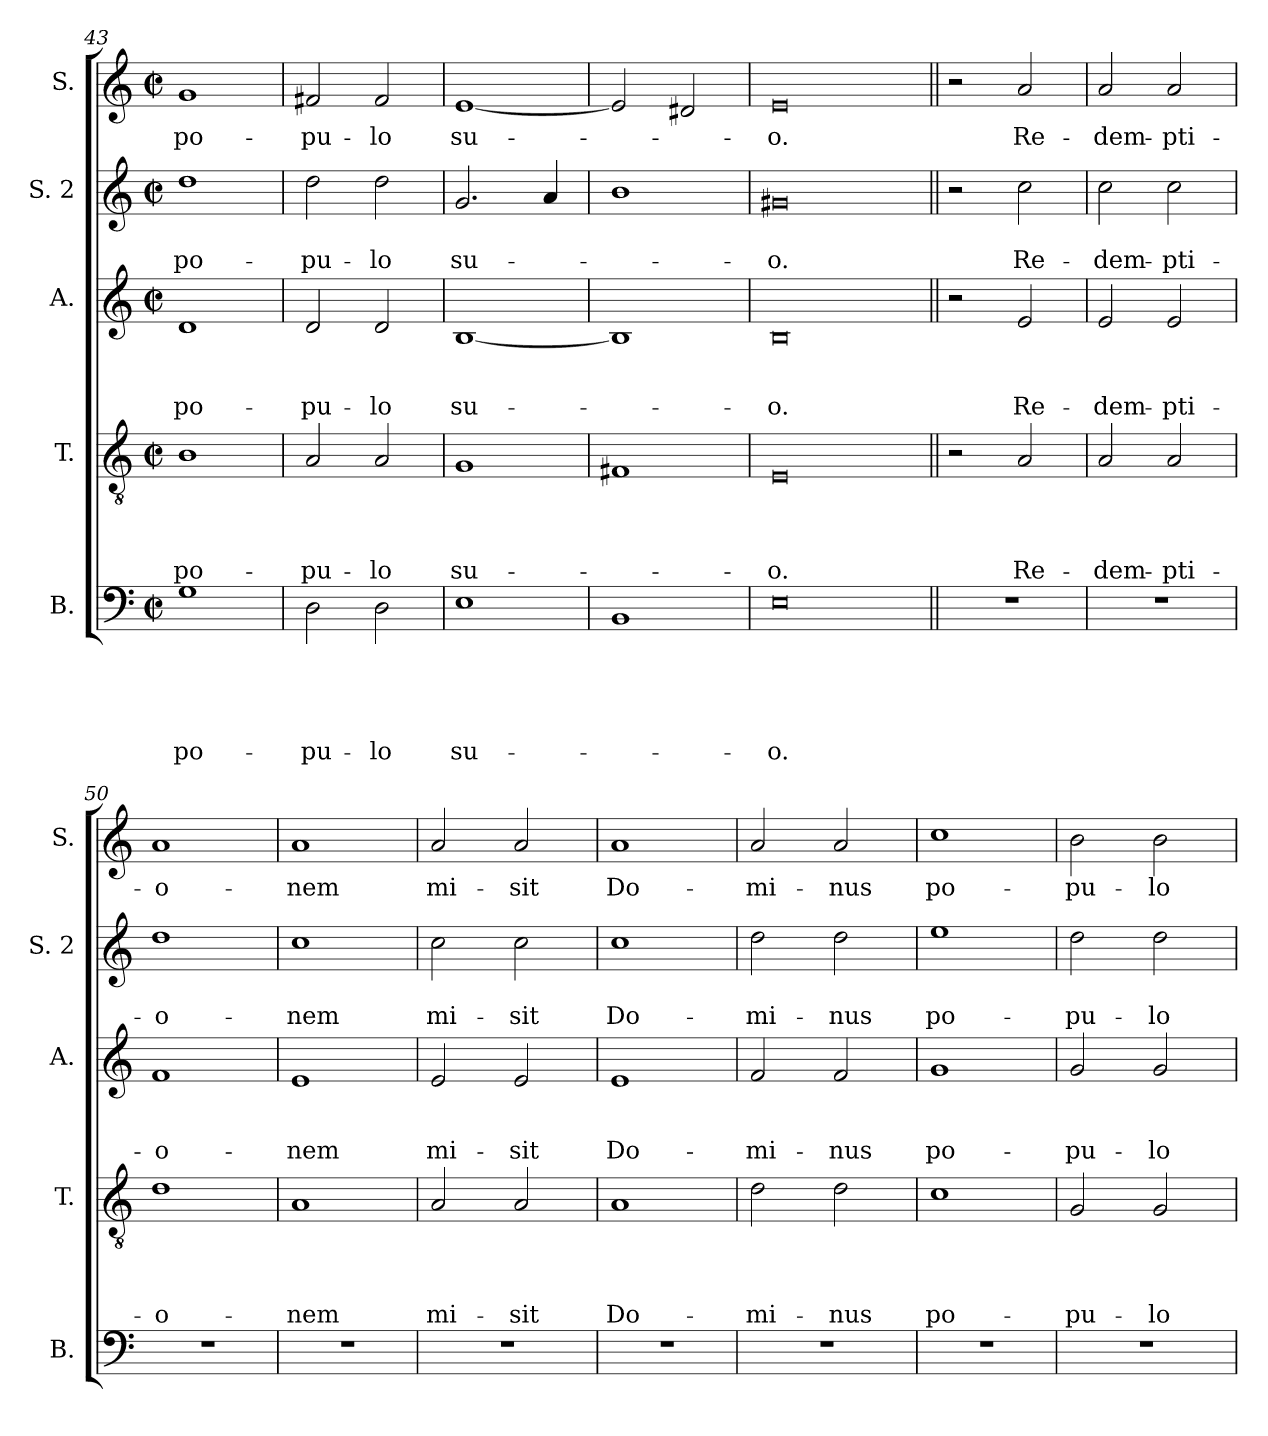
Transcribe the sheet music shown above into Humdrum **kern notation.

**kern	**text	**text	**text	**text	**text	**kern	**text	**text	**text	**text	**kern	**text	**text	**text	**kern	**text	**text	**kern	**text
*part5	*part5	*part5	*part5	*part5	*part5	*part4	*part4	*part4	*part4	*part4	*part3	*part3	*part3	*part3	*part2	*part2	*part2	*part1	*part1
*staff5	*staff5	*staff5	*staff5	*staff5	*staff5	*staff4	*staff4	*staff4	*staff4	*staff4	*staff3	*staff3	*staff3	*staff3	*staff2	*staff2	*staff2	*staff1	*staff1
*I"B.	*	*	*	*	*	*I"T.	*	*	*	*	*I"A.	*	*	*	*I"S. 2	*	*	*I"S.	*
*I'B.	*	*	*	*	*	*I'T.	*	*	*	*	*I'A.	*	*	*	*I'S. 2	*	*	*I'S.	*
*clefF4	*	*	*	*	*	*clefGv2	*	*	*	*	*clefG2	*	*	*	*clefG2	*	*	*clefG2	*
*k[]	*	*	*	*	*	*k[]	*	*	*	*	*k[]	*	*	*	*k[]	*	*	*k[]	*
*C:	*	*	*	*	*	*C:	*	*	*	*	*C:	*	*	*	*C:	*	*	*C:	*
*M2/2	*	*	*	*	*	*M2/2	*	*	*	*	*M2/2	*	*	*	*M2/2	*	*	*M2/2	*
*met(c|)	*	*	*	*	*	*met(c|)	*	*	*	*	*met(c|)	*	*	*	*met(c|)	*	*	*met(c|)	*
=43	=43	=43	=43	=43	=43	=43	=43	=43	=43	=43	=43	=43	=43	=43	=43	=43	=43	=43	=43
!	!	!	!	!	!LO:LY:b	!	!	!	!	!LO:LY:b	!	!	!	!LO:LY:b	!	!	!LO:LY:b	!	!LO:LY:b
1G	.	.	.	.	po-	1B	.	.	.	po-	1d	.	.	po-	1dd	.	po-	1g	po-
=44	=44	=44	=44	=44	=44	=44	=44	=44	=44	=44	=44	=44	=44	=44	=44	=44	=44	=44	=44
!	!	!	!	!	!LO:LY:b	!	!	!	!	!LO:LY:b	!	!	!	!LO:LY:b	!	!	!LO:LY:b	!	!LO:LY:b
2D\	.	.	.	.	-pu-	2A/	.	.	.	-pu-	2d/	.	.	-pu-	2dd\	.	-pu-	2f#X/	-pu-
!	!	!	!	!	!LO:LY:b	!	!	!	!	!LO:LY:b	!	!	!	!LO:LY:b	!	!	!LO:LY:b	!	!LO:LY:b
2D\	.	.	.	.	-lo	2A/	.	.	.	-lo	2d/	.	.	-lo	2dd\	.	-lo	2f#/	-lo
=45	=45	=45	=45	=45	=45	=45	=45	=45	=45	=45	=45	=45	=45	=45	=45	=45	=45	=45	=45
!	!	!	!	!	!LO:LY:b	!	!	!	!	!LO:LY:b	!	!	!	!LO:LY:b	!	!	!LO:LY:b	!	!LO:LY:b
1E	.	.	.	.	su-	1G	.	.	.	su-	[>1B	.	.	su-	2.g/	.	su-	[>1e	su-
.	.	.	.	.	.	.	.	.	.	.	.	.	.	.	4a/	.	.	.	.
=46	=46	=46	=46	=46	=46	=46	=46	=46	=46	=46	=46	=46	=46	=46	=46	=46	=46	=46	=46
1BB	.	.	.	.	.	1F#X	.	.	.	.	1B]	.	.	.	1b	.	.	2e/]	.
.	.	.	.	.	.	.	.	.	.	.	.	.	.	.	.	.	.	2d#X/	.
=47	=47	=47	=47	=47	=47	=47	=47	=47	=47	=47	=47	=47	=47	=47	=47	=47	=47	=47	=47
!	!	!	!	!	!LO:LY:b	!	!	!	!	!LO:LY:b	!	!	!	!LO:LY:b	!	!	!LO:LY:b	!	!LO:LY:b
0E	.	.	.	.	-o.	0E	.	.	.	-o.	0B	.	.	-o.	0g#X	.	-o.	0e	-o.
!!LO:PB:g=z
=48||	=48||	=48||	=48||	=48||	=48||	=48||	=48||	=48||	=48||	=48||	=48||	=48||	=48||	=48||	=48||	=48||	=48||	=48||	=48||
1r	.	.	.	.	.	2r	.	.	.	.	2r	.	.	.	2r	.	.	2r	.
!	!	!	!	!	!	!	!	!	!	!LO:LY:b	!	!	!	!LO:LY:b	!	!	!LO:LY:b	!	!LO:LY:b
.	.	.	.	.	.	2A/	.	.	.	Re-	2e/	.	.	Re-	2cc\	.	Re-	2a/	Re-
=49	=49	=49	=49	=49	=49	=49	=49	=49	=49	=49	=49	=49	=49	=49	=49	=49	=49	=49	=49
!	!	!	!	!	!	!	!	!	!	!LO:LY:b	!	!	!	!LO:LY:b	!	!	!LO:LY:b	!	!LO:LY:b
1r	.	.	.	.	.	2A/	.	.	.	-dem-	2e/	.	.	-dem-	2cc\	.	-dem-	2a/	-dem-
!	!	!	!	!	!	!	!	!	!	!LO:LY:b	!	!	!	!LO:LY:b	!	!	!LO:LY:b	!	!LO:LY:b
.	.	.	.	.	.	2A/	.	.	.	-pti-	2e/	.	.	-pti-	2cc\	.	-pti-	2a/	-pti-
=50	=50	=50	=50	=50	=50	=50	=50	=50	=50	=50	=50	=50	=50	=50	=50	=50	=50	=50	=50
!	!	!	!	!	!	!	!	!	!	!LO:LY:b	!	!	!	!LO:LY:b	!	!	!LO:LY:b	!	!LO:LY:b
1r	.	.	.	.	.	1d	.	.	.	-o-	1f	.	.	-o-	1dd	.	-o-	1a	-o-
=51	=51	=51	=51	=51	=51	=51	=51	=51	=51	=51	=51	=51	=51	=51	=51	=51	=51	=51	=51
!	!	!	!	!	!	!	!	!	!	!LO:LY:b	!	!	!	!LO:LY:b	!	!	!LO:LY:b	!	!LO:LY:b
1r	.	.	.	.	.	1A	.	.	.	-nem	1e	.	.	-nem	1cc	.	-nem	1a	-nem
=52	=52	=52	=52	=52	=52	=52	=52	=52	=52	=52	=52	=52	=52	=52	=52	=52	=52	=52	=52
!	!	!	!	!	!	!	!	!	!	!LO:LY:b	!	!	!	!LO:LY:b	!	!	!LO:LY:b	!	!LO:LY:b
1r	.	.	.	.	.	2A/	.	.	.	mi-	2e/	.	.	mi-	2cc\	.	mi-	2a/	mi-
!	!	!	!	!	!	!	!	!	!	!LO:LY:b	!	!	!	!LO:LY:b	!	!	!LO:LY:b	!	!LO:LY:b
.	.	.	.	.	.	2A/	.	.	.	-sit	2e/	.	.	-sit	2cc\	.	-sit	2a/	-sit
=53	=53	=53	=53	=53	=53	=53	=53	=53	=53	=53	=53	=53	=53	=53	=53	=53	=53	=53	=53
!	!	!	!	!	!	!	!	!	!	!LO:LY:b	!	!	!	!LO:LY:b	!	!	!LO:LY:b	!	!LO:LY:b
1r	.	.	.	.	.	1A	.	.	.	Do-	1e	.	.	Do-	1cc	.	Do-	1a	Do-
=54	=54	=54	=54	=54	=54	=54	=54	=54	=54	=54	=54	=54	=54	=54	=54	=54	=54	=54	=54
!	!	!	!	!	!	!	!	!	!	!LO:LY:b	!	!	!	!LO:LY:b	!	!	!LO:LY:b	!	!LO:LY:b
1r	.	.	.	.	.	2d\	.	.	.	-mi-	2f/	.	.	-mi-	2dd\	.	-mi-	2a/	-mi-
!	!	!	!	!	!	!	!	!	!	!LO:LY:b	!	!	!	!LO:LY:b	!	!	!LO:LY:b	!	!LO:LY:b
.	.	.	.	.	.	2d\	.	.	.	-nus	2f/	.	.	-nus	2dd\	.	-nus	2a/	-nus
!!LO:LB:g=z
=55	=55	=55	=55	=55	=55	=55	=55	=55	=55	=55	=55	=55	=55	=55	=55	=55	=55	=55	=55
!	!	!	!	!	!	!	!	!	!	!LO:LY:b	!	!	!	!LO:LY:b	!	!	!LO:LY:b	!	!LO:LY:b
1r	.	.	.	.	.	1c	.	.	.	po-	1g	.	.	po-	1ee	.	po-	1cc	po-
=56	=56	=56	=56	=56	=56	=56	=56	=56	=56	=56	=56	=56	=56	=56	=56	=56	=56	=56	=56
!	!	!	!	!	!	!	!	!	!	!LO:LY:b	!	!	!	!LO:LY:b	!	!	!LO:LY:b	!	!LO:LY:b
1r	.	.	.	.	.	2G/	.	.	.	-pu-	2g/	.	.	-pu-	2dd\	.	-pu-	2b\	-pu-
!	!	!	!	!	!	!	!	!	!	!LO:LY:b	!	!	!	!LO:LY:b	!	!	!LO:LY:b	!	!LO:LY:b
.	.	.	.	.	.	2G/	.	.	.	-lo	2g/	.	.	-lo	2dd\	.	-lo	2b\	-lo
=	=	=	=	=	=	=	=	=	=	=	=	=	=	=	=	=	=	=	=
*-	*-	*-	*-	*-	*-	*-	*-	*-	*-	*-	*-	*-	*-	*-	*-	*-	*-	*-	*-
